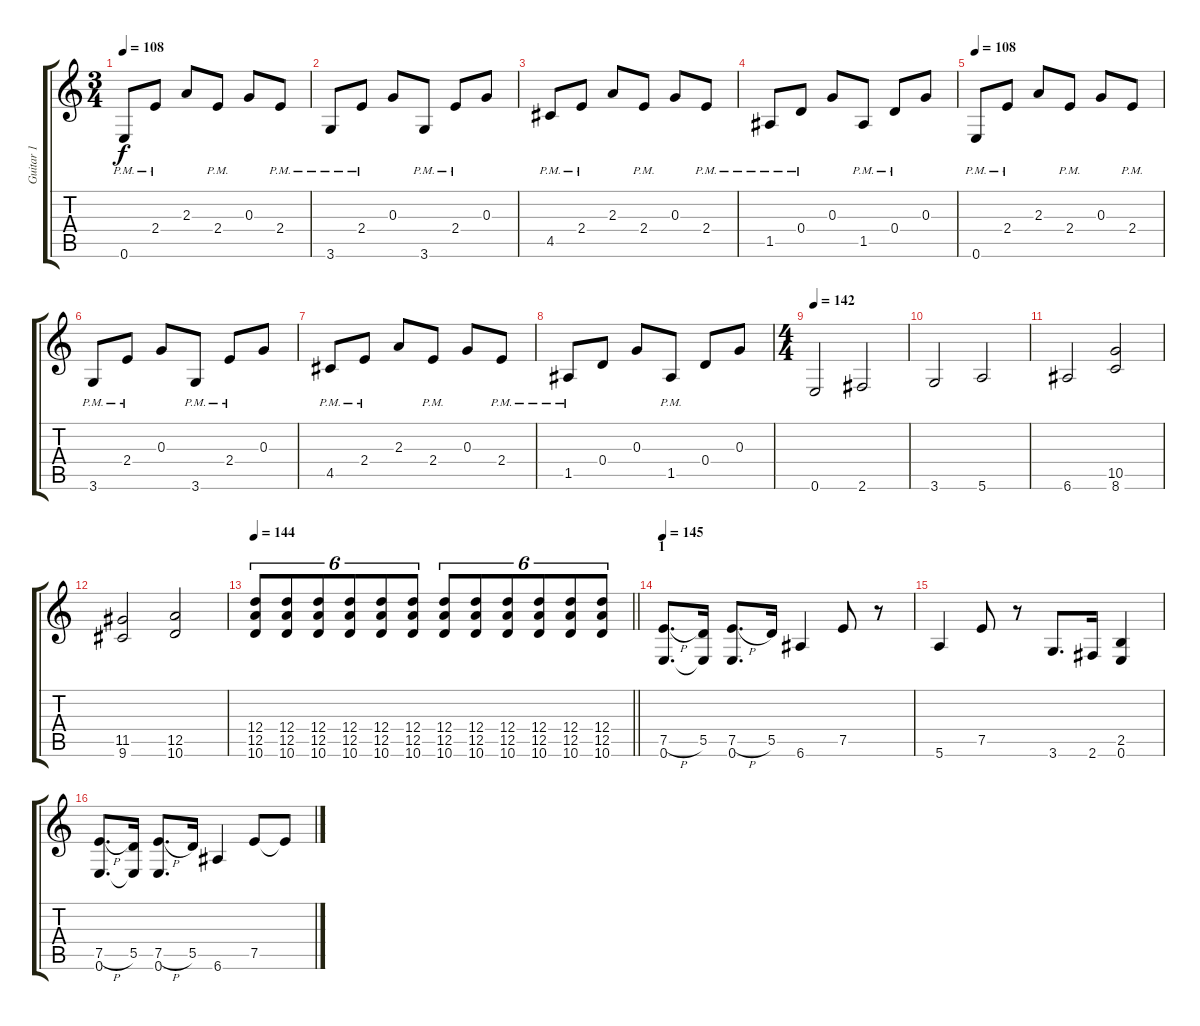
\track ("Guitar 1" "Guitar 1") {instrument acousticguitarsteel}
\staff {score tabs}
\tuning (E4 B3 G3 D3 A2 E2) {hide}
\ts (3 4)
\tempo 108
\clef g2
\ks c
0.6{pm}.8{dy f volume 13 instrument distortionguitar} 2.4{pm}.8 2.3.8 2.4{pm}.8 0.3.8 2.4{pm}.8 |
3.6{pm}.8 2.4{pm}.8 0.3.8 3.6{pm}.8 2.4{pm}.8 0.3.8 |
4.5{pm}.8 2.4{pm}.8 2.3.8 2.4{pm}.8 0.3.8 2.4{pm}.8 |
1.5{pm}.8 0.4{pm}.8 0.3.8 1.5{pm}.8 0.4{pm}.8 0.3.8 |
\tempo 108
0.6{pm}.8{instrument distortionguitar} 2.4{pm}.8 2.3.8 2.4{pm}.8 0.3.8 2.4{pm}.8 |
3.6{pm}.8 2.4{pm}.8 0.3.8 3.6{pm}.8 2.4{pm}.8 0.3.8 |
4.5{pm}.8 2.4{pm}.8 2.3.8 2.4{pm}.8 0.3.8 2.4{pm}.8 |
1.5{pm}.8 0.4.8 0.3.8 1.5{pm}.8 0.4.8 0.3.8 |
\ts (4 4)
\tempo 142
0.6.2 2.6.2 |
3.6.2 5.6.2 |
6.6.2 (10.5 8.6).2 |
(11.5 9.6).2 (12.5 10.6).2 |
\tempo 144
\barLineRight lightlight
(12.4 12.5 10.6).8{tu (6 4)} (12.4 12.5 10.6).8{tu (6 4)} (12.4 12.5 10.6).8{tu (6 4)} (12.4 12.5 10.6).8{tu (6 4)} (12.4 12.5 10.6).8{tu (6 4)} (12.4 12.5 10.6).8{tu (6 4)} (12.4 12.5 10.6).8{tu (6 4)} (12.4 12.5 10.6).8{tu (6 4)} (12.4 12.5 10.6).8{tu (6 4)} (12.4 12.5 10.6).8{tu (6 4)} (12.4 12.5 10.6).8{tu (6 4)} (12.4 12.5 10.6).8{tu (6 4)} |
\section ("" "1")
\tempo 145
(7.5{h} 0.6).8{d} (5.5 0.6{t}).16 (7.5{h} 0.6).8{d} 5.5.16 6.6.4 7.5.8 r.8 |
5.6.4 7.5.8 r.8 3.6.8{d} 2.6.16 (2.5 0.6).4 |
(7.5{h} 0.6).8{d} (5.5 0.6{t}).16 (7.5{h} 0.6).8{d} 5.5.16 6.6.4 7.5.8 7.5{ss t}.8
